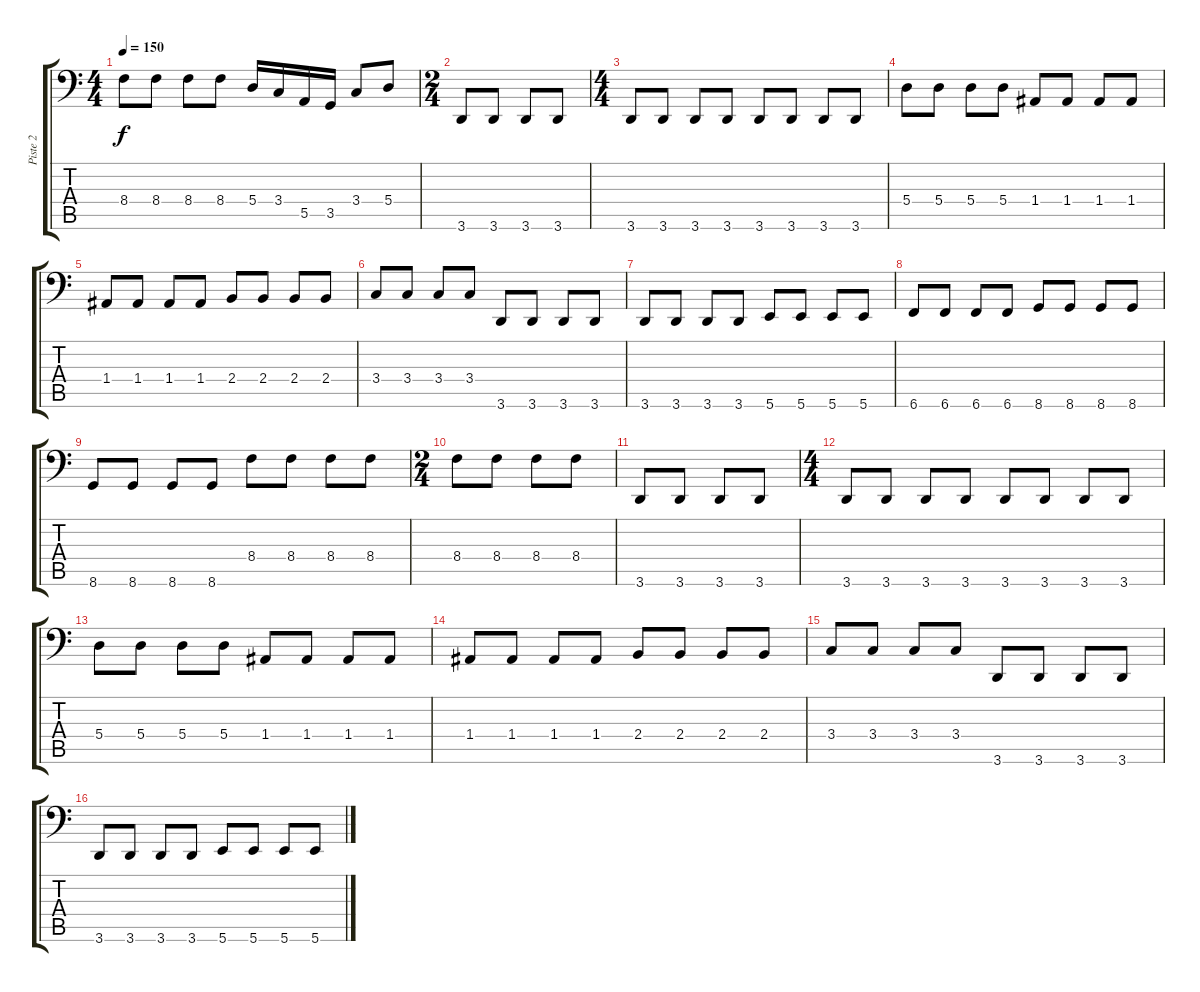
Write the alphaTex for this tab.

\track ("Piste 2" "Piste 2") {instrument electricbassfinger}
\staff {score tabs}
\tuning (C3 G2 D2 A1 E1 B0) {hide}
\ts (4 4)
\tempo 150
\clef f4
\ks c
8.4.8{dy f} 8.4.8 8.4.8 8.4.8 5.4.16 3.4.16 5.5.16 3.5.16 3.4.8 5.4.8 |
\ts (2 4)
3.6.8 3.6.8 3.6.8 3.6.8 |
\ts (4 4)
3.6.8 3.6.8 3.6.8 3.6.8 3.6.8 3.6.8 3.6.8 3.6.8 |
5.4.8 5.4.8 5.4.8 5.4.8 1.4.8 1.4.8 1.4.8 1.4.8 |
1.4.8 1.4.8 1.4.8 1.4.8 2.4.8 2.4.8 2.4.8 2.4.8 |
3.4.8 3.4.8 3.4.8 3.4.8 3.6.8 3.6.8 3.6.8 3.6.8 |
3.6.8 3.6.8 3.6.8 3.6.8 5.6.8 5.6.8 5.6.8 5.6.8 |
6.6.8 6.6.8 6.6.8 6.6.8 8.6.8 8.6.8 8.6.8 8.6.8 |
8.6.8 8.6.8 8.6.8 8.6.8 8.4.8 8.4.8 8.4.8 8.4.8 |
\ts (2 4)
8.4.8 8.4.8 8.4.8 8.4.8 |
3.6.8 3.6.8 3.6.8 3.6.8 |
\ts (4 4)
3.6.8 3.6.8 3.6.8 3.6.8 3.6.8 3.6.8 3.6.8 3.6.8 |
5.4.8 5.4.8 5.4.8 5.4.8 1.4.8 1.4.8 1.4.8 1.4.8 |
1.4.8 1.4.8 1.4.8 1.4.8 2.4.8 2.4.8 2.4.8 2.4.8 |
3.4.8 3.4.8 3.4.8 3.4.8 3.6.8 3.6.8 3.6.8 3.6.8 |
3.6.8 3.6.8 3.6.8 3.6.8 5.6.8 5.6.8 5.6.8 5.6.8
